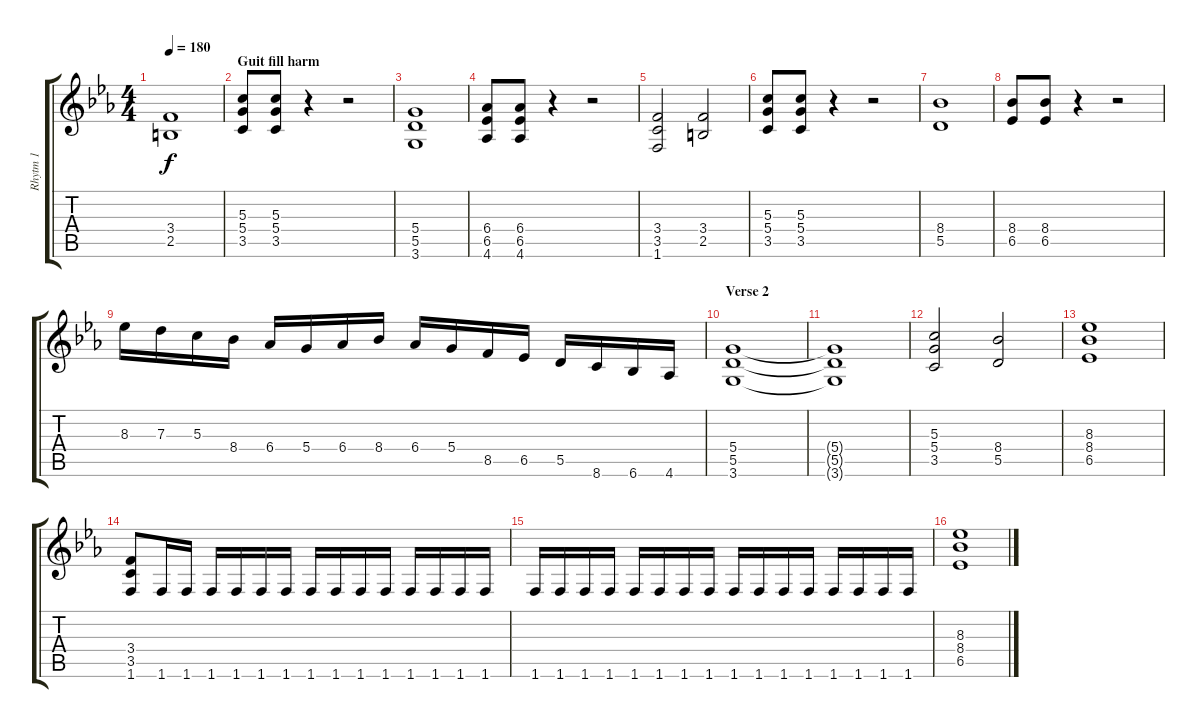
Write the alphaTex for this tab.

\track ("Rhytm 1" "Rhytm 1") {instrument overdrivenguitar}
\staff {score tabs}
\tuning (E4 B3 G3 D3 A2 E2) {hide}
\ts (4 4)
\tempo 180
\clef g2
\ks eb
(3.4 2.5).1{dy f} |
\section ("" "Guit fill harm")
(5.3 5.4 3.5).8 (5.3 5.4 3.5).8 r.4 r.2 |
(5.4 5.5 3.6).1 |
(6.4 6.5 4.6).8 (6.4 6.5 4.6).8 r.4 r.2 |
(3.4 3.5 1.6).2 (3.4 2.5).2 |
(5.3 5.4 3.5).8 (5.3 5.4 3.5).8 r.4 r.2 |
(8.4 5.5).1 |
(8.4 6.5).8 (8.4 6.5).8 r.4 r.2 |
8.3.16 7.3.16 5.3.16 8.4.16 6.4.16 5.4.16 6.4.16 8.4.16 6.4.16 5.4.16 8.5.16 6.5.16 5.5.16 8.6.16 6.6.16 4.6.16 |
\section ("" "Verse 2")
(5.4 5.5 3.6).1 |
(5.4{t} 5.5{t} 3.6{t}).1 |
(5.3 5.4 3.5).2 (8.4 5.5).2 |
(8.3 8.4 6.5).1 |
(3.4 3.5 1.6).8 1.6.16 1.6.16 1.6.16 1.6.16 1.6.16 1.6.16 1.6.16 1.6.16 1.6.16 1.6.16 1.6.16 1.6.16 1.6.16 1.6.16 |
1.6.16 1.6.16 1.6.16 1.6.16 1.6.16 1.6.16 1.6.16 1.6.16 1.6.16 1.6.16 1.6.16 1.6.16 1.6.16 1.6.16 1.6.16 1.6.16 |
(8.3 8.4 6.5).1
